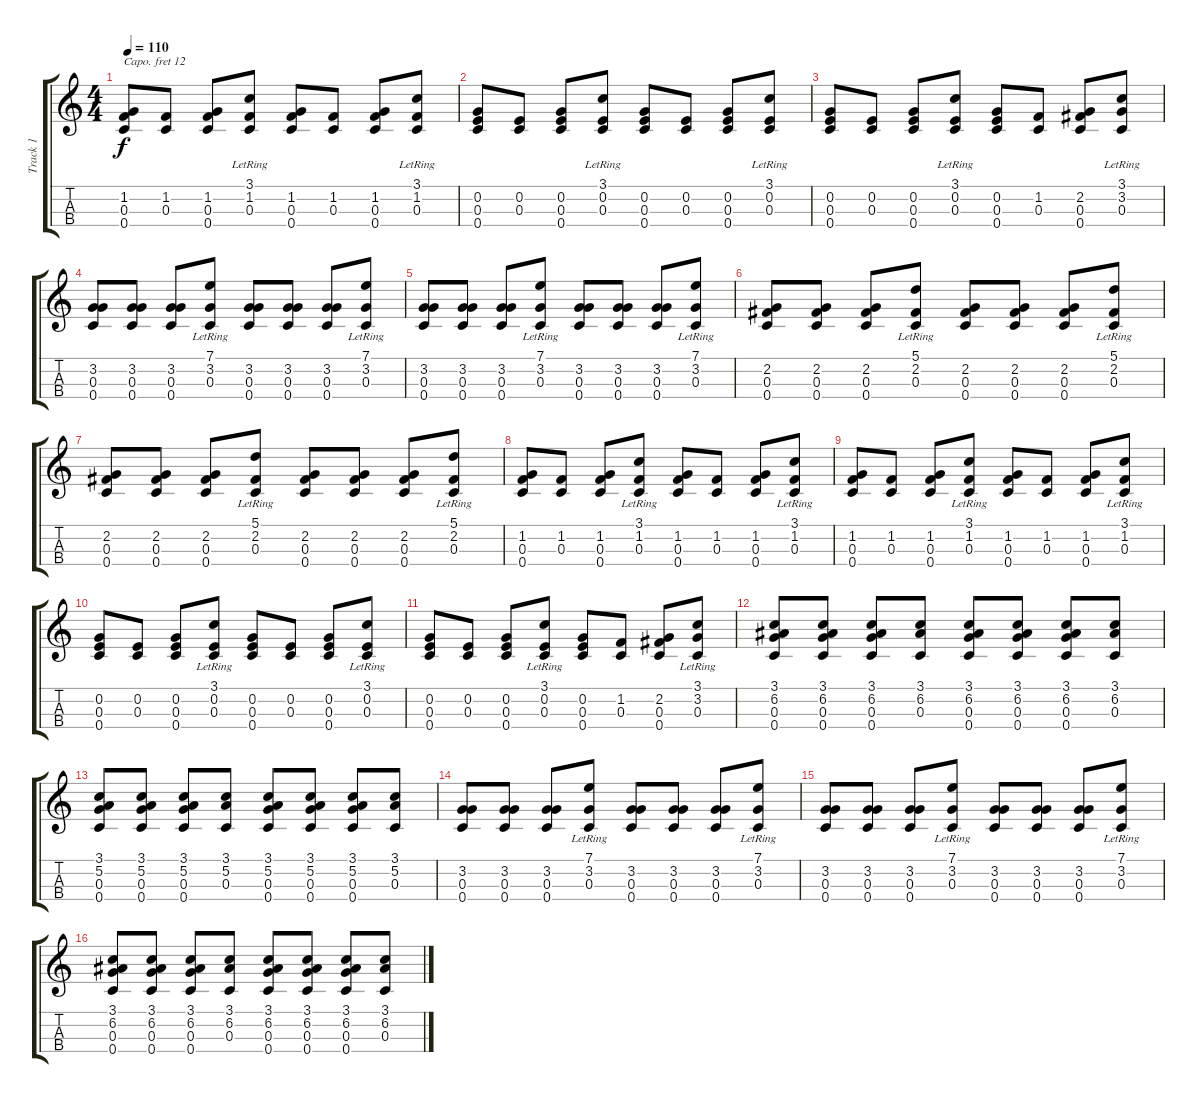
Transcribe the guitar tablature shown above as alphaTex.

\track ("Track 1" "Track 1") {instrument acousticguitarsteel}
\staff {score tabs}
\capo 12
\tuning (A2 E2 C2 G2) {hide}
\ts (4 4)
\tempo 110
\clef g2
\ks c
(1.2 0.3 0.4).8{dy f} (1.2 0.3).8 (1.2 0.3 0.4).8 (3.1{lr} 1.2 0.3).8 (1.2 0.3 0.4).8 (1.2 0.3).8 (1.2 0.3 0.4).8 (3.1{lr} 1.2 0.3).8 |
(0.2 0.3 0.4).8 (0.2 0.3).8 (0.2 0.3 0.4).8 (3.1{lr} 0.2 0.3).8 (0.2 0.3 0.4).8 (0.2 0.3).8 (0.2 0.3 0.4).8 (3.1{lr} 0.2 0.3).8 |
(0.2 0.3 0.4).8 (0.2 0.3).8 (0.2 0.3 0.4).8 (3.1{lr} 0.2 0.3).8 (0.2 0.3 0.4).8 (1.2 0.3).8 (2.2 0.3 0.4).8 (3.1{lr} 3.2 0.3).8 |
(3.2 0.3 0.4).8 (3.2 0.3 0.4).8 (3.2 0.3 0.4).8 (7.1{lr} 3.2 0.3).8 (3.2 0.3 0.4).8 (3.2 0.3 0.4).8 (3.2 0.3 0.4).8 (7.1{lr} 3.2 0.3).8 |
(3.2 0.3 0.4).8 (3.2 0.3 0.4).8 (3.2 0.3 0.4).8 (7.1{lr} 3.2 0.3).8 (3.2 0.3 0.4).8 (3.2 0.3 0.4).8 (3.2 0.3 0.4).8 (7.1{lr} 3.2 0.3).8 |
(2.2 0.3 0.4).8 (2.2 0.3 0.4).8 (2.2 0.3 0.4).8 (5.1{lr} 2.2 0.3).8 (2.2 0.3 0.4).8 (2.2 0.3 0.4).8 (2.2 0.3 0.4).8 (5.1{lr} 2.2 0.3).8 |
(2.2 0.3 0.4).8 (2.2 0.3 0.4).8 (2.2 0.3 0.4).8 (5.1{lr} 2.2 0.3).8 (2.2 0.3 0.4).8 (2.2 0.3 0.4).8 (2.2 0.3 0.4).8 (5.1{lr} 2.2 0.3).8 |
(1.2 0.3 0.4).8 (1.2 0.3).8 (1.2 0.3 0.4).8 (3.1{lr} 1.2 0.3).8 (1.2 0.3 0.4).8 (1.2 0.3).8 (1.2 0.3 0.4).8 (3.1{lr} 1.2 0.3).8 |
(1.2 0.3 0.4).8 (1.2 0.3).8 (1.2 0.3 0.4).8 (3.1{lr} 1.2 0.3).8 (1.2 0.3 0.4).8 (1.2 0.3).8 (1.2 0.3 0.4).8 (3.1{lr} 1.2 0.3).8 |
(0.2 0.3 0.4).8 (0.2 0.3).8 (0.2 0.3 0.4).8 (3.1{lr} 0.2 0.3).8 (0.2 0.3 0.4).8 (0.2 0.3).8 (0.2 0.3 0.4).8 (3.1{lr} 0.2 0.3).8 |
(0.2 0.3 0.4).8 (0.2 0.3).8 (0.2 0.3 0.4).8 (3.1{lr} 0.2 0.3).8 (0.2 0.3 0.4).8 (1.2 0.3).8 (2.2 0.3 0.4).8 (3.1{lr} 3.2 0.3).8 |
(3.1 6.2 0.3 0.4).8 (3.1 6.2 0.3 0.4).8 (3.1 6.2 0.3 0.4).8 (3.1 6.2 0.3).8 (3.1 6.2 0.3 0.4).8 (3.1 6.2 0.3 0.4).8 (3.1 6.2 0.3 0.4).8 (3.1 6.2 0.3).8 |
(3.1 5.2 0.3 0.4).8 (3.1 5.2 0.3 0.4).8 (3.1 5.2 0.3 0.4).8 (3.1 5.2 0.3).8 (3.1 5.2 0.3 0.4).8 (3.1 5.2 0.3 0.4).8 (3.1 5.2 0.3 0.4).8 (3.1 5.2 0.3).8 |
(3.2 0.3 0.4).8 (3.2 0.3 0.4).8 (3.2 0.3 0.4).8 (7.1{lr} 3.2 0.3).8 (3.2 0.3 0.4).8 (3.2 0.3 0.4).8 (3.2 0.3 0.4).8 (7.1{lr} 3.2 0.3).8 |
(3.2 0.3 0.4).8 (3.2 0.3 0.4).8 (3.2 0.3 0.4).8 (7.1{lr} 3.2 0.3).8 (3.2 0.3 0.4).8 (3.2 0.3 0.4).8 (3.2 0.3 0.4).8 (7.1{lr} 3.2 0.3).8 |
(3.1 6.2 0.3 0.4).8 (3.1 6.2 0.3 0.4).8 (3.1 6.2 0.3 0.4).8 (3.1 6.2 0.3).8 (3.1 6.2 0.3 0.4).8 (3.1 6.2 0.3 0.4).8 (3.1 6.2 0.3 0.4).8 (3.1 6.2 0.3).8
